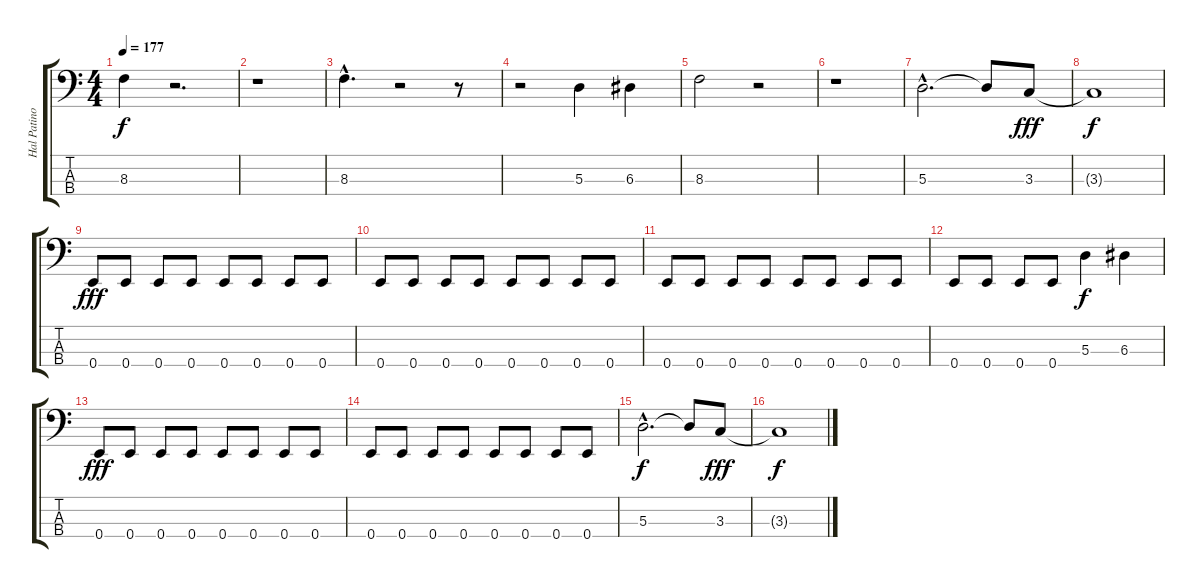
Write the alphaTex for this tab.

\track ("Hal Patino" "Hal Patino") {instrument electricbassfinger}
\staff {score tabs}
\tuning (G2 D2 A1 E1) {hide}
\ts (4 4)
\tempo 177
\clef f4
\ks c
8.3.4{dy f instrument electricbassfinger} r.2{d} |
r.1 |
8.3{hac}.4{d} r.2 r.8 |
r.2 5.3.4 6.3.4 |
8.3.2 r.2 |
r.1 |
5.3{hac}.2{d} 5.3{t}.8 3.3.8{dy fff} |
3.3{t}.1{dy f} |
0.4.8{dy fff} 0.4.8 0.4.8 0.4.8 0.4.8 0.4.8 0.4.8 0.4.8 |
0.4.8 0.4.8 0.4.8 0.4.8 0.4.8 0.4.8 0.4.8 0.4.8 |
0.4.8 0.4.8 0.4.8 0.4.8 0.4.8 0.4.8 0.4.8 0.4.8 |
0.4.8 0.4.8 0.4.8 0.4.8 5.3.4{dy f} 6.3.4 |
0.4.8{dy fff} 0.4.8 0.4.8 0.4.8 0.4.8 0.4.8 0.4.8 0.4.8 |
0.4.8 0.4.8 0.4.8 0.4.8 0.4.8 0.4.8 0.4.8 0.4.8 |
5.3{hac}.2{d dy f} 5.3{t}.8 3.3.8{dy fff} |
3.3{t}.1{dy f}
